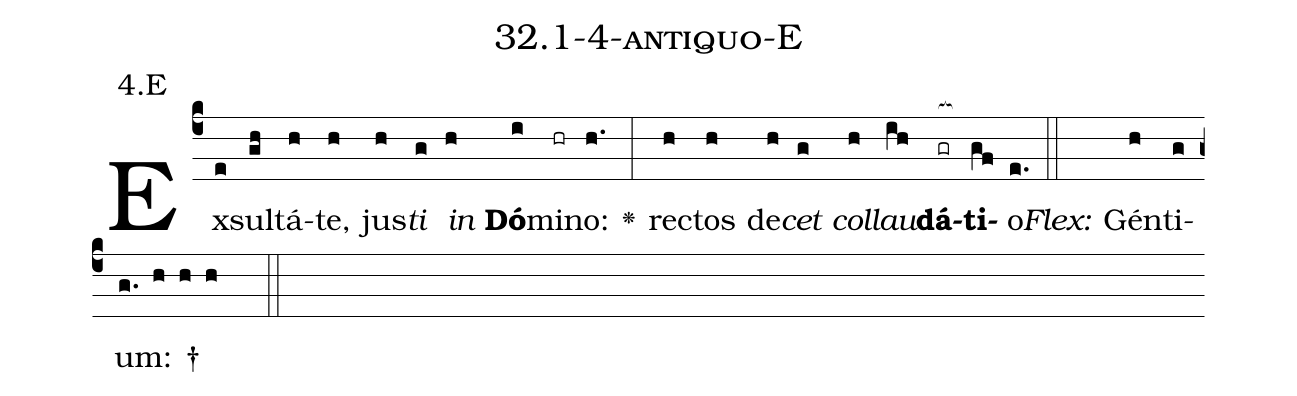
name: 32.1-4-antiquo-E;
annotation: 4.E;
%%
(c4)Ex(e)sul(gh)tá(h)te,(h) jus(h)<i>ti</i>(g) <i>in</i>(h) <b>Dó</b>(i)mi(hr)no:(h.) <v>\greheightstar</v>(:) rec(h)tos(h) de(h)<i>cet</i>(g) <i>col</i>(h)<i>lau</i>(ih)<b>dá</b>(gr[ocb:1{])<b>ti</b>(gf[ocb:0}])o.(e.) (::)
<i>Flex:</i>()  Gén(h)ti(g)um: †(g. h h h  ::)

%E(h) u(g) o(h) u(ih) a(gf) e.(e.) (::)
